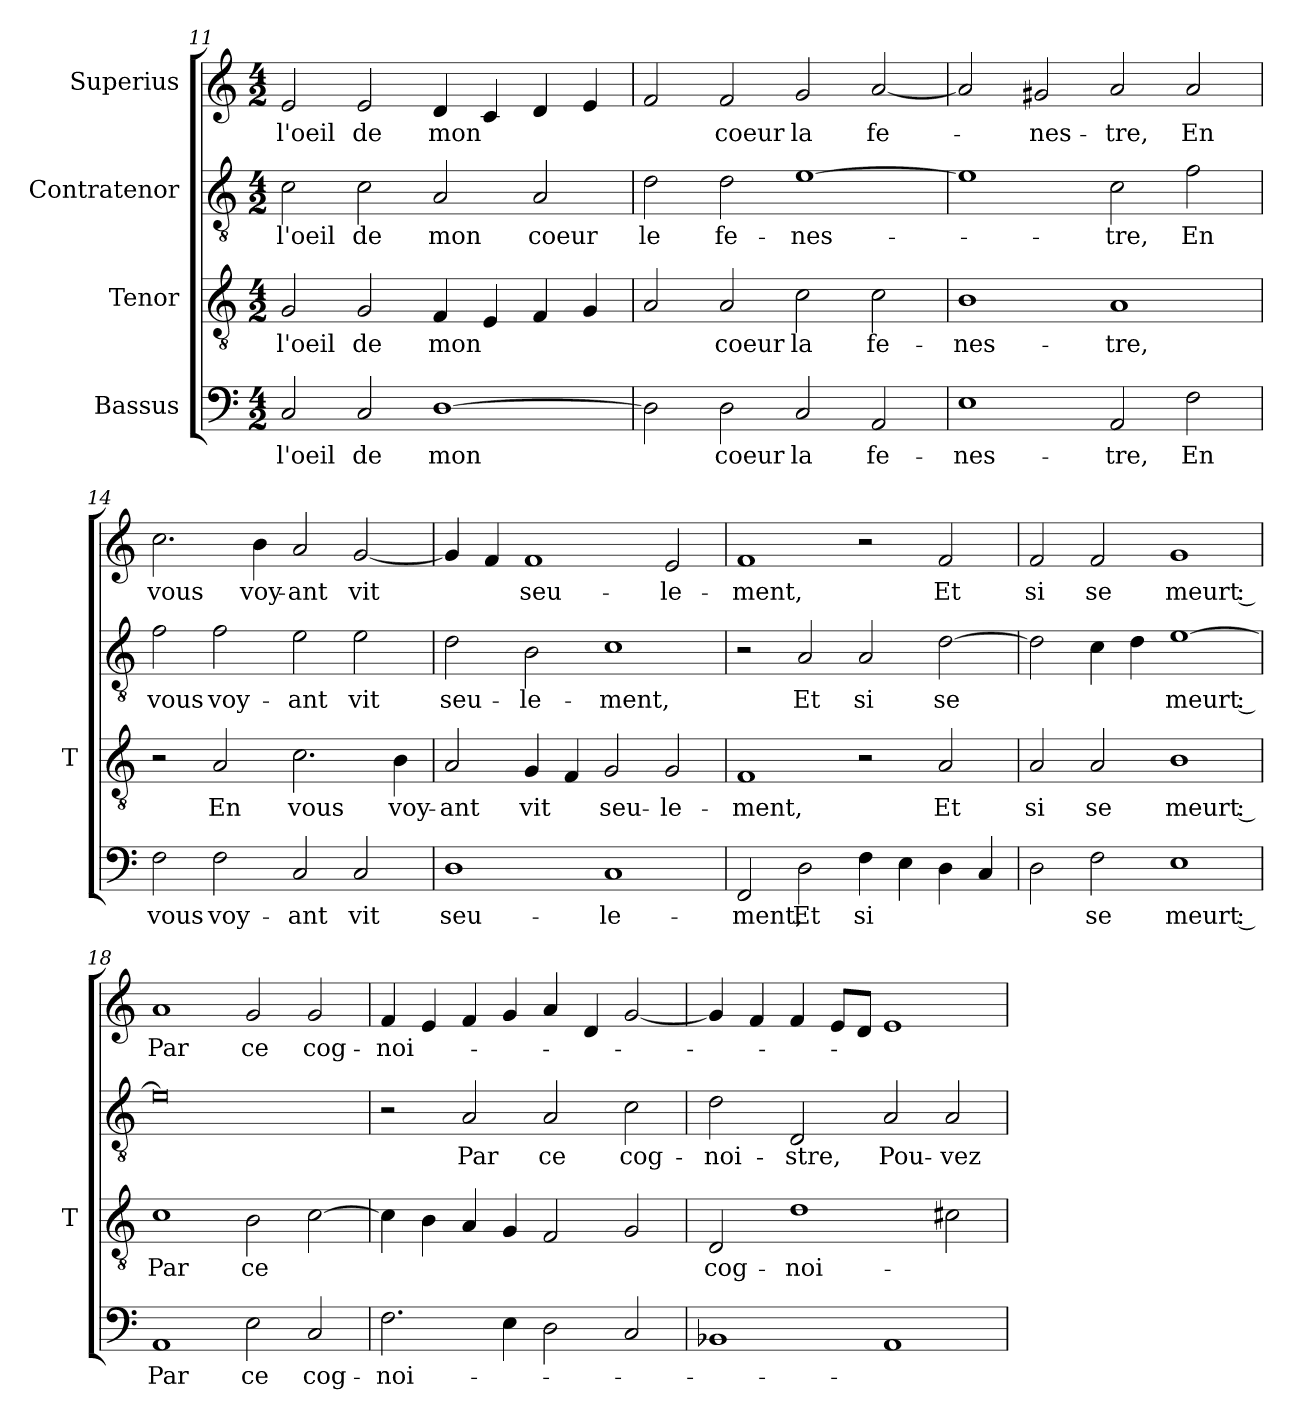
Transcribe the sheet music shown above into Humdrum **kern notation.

**kern	**text	**kern	**text	**kern	**text	**kern	**text
*part4	*part4	*part3	*part3	*part2	*part2	*part1	*part1
*staff4	*staff4	*staff3	*staff3	*staff2	*staff2	*staff1	*staff1
*I"Bassus	*	*I"Tenor	*	*I"Contratenor	*	*I"Superius	*
*	*	*I'T	*	*	*	*	*
*clefF4	*	*clefGv2	*	*clefGv2	*	*clefG2	*
*k[]	*	*k[]	*	*k[]	*	*k[]	*
*M4/2	*	*M4/2	*	*M4/2	*	*M4/2	*
=11	=11	=11	=11	=11	=11	=11	=11
2C	-l'oeil	2G	-l'oeil	2c	-l'oeil	2e	-l'oeil
2C	-de	2G	-de	2c	-de	2e	-de
[1D	-mon	4F	-mon	2A	-mon	4d	-mon
.	.	4E	.	.	.	4c	.
.	.	4F	.	2A	-coeur	4d	.
.	.	4G	.	.	.	4e	.
=12	=12	=12	=12	=12	=12	=12	=12
2D]	.	2A	.	2d	-le	2f	.
2D	-coeur	2A	-coeur	2d	fe-	2f	-coeur
2C	-la	2c	-la	[1e	nes-	2g	-la
2AA	fe-	2c	fe-	.	.	[2a	fe-
=13	=13	=13	=13	=13	=13	=13	=13
1E	nes-	1B	nes-	1e]	.	2a]	.
.	.	.	.	.	.	2g#X	nes-
2AA	-tre,	1A	-tre,	2c	-tre,	2a	-tre,
2F	-En	.	.	2f	-En	2a	-En
=14	=14	=14	=14	=14	=14	=14	=14
2F	-vous	2r	.	2f	-vous	2.cc	-vous
2F	voy-	2A	-En	2f	voy-	.	.
.	.	.	.	.	.	4b	voy-
2C	-ant	2.c	-vous	2e	-ant	2a	-ant
2C	-vit	.	.	2e	-vit	[2g	-vit
.	.	4B	voy-	.	.	.	.
=15	=15	=15	=15	=15	=15	=15	=15
1D	seu-	2A	-ant	2d	seu-	4g]	.
.	.	.	.	.	.	4f	.
.	.	4G	-vit	2B	le-	1f	seu-
.	.	4F	.	.	.	.	.
1C	le-	2G	seu-	1c	-ment,	.	.
.	.	2G	le-	.	.	2e	le-
=16	=16	=16	=16	=16	=16	=16	=16
2FF	-ment,	1F	-ment,	2r	.	1f	-ment,
2D	-Et	.	.	2A	-Et	.	.
4F	-si	2r	.	2A	-si	2r	.
4E	.	.	.	.	.	.	.
4D	.	2A	-Et	[2d	-se	2f	-Et
4C	.	.	.	.	.	.	.
=17	=17	=17	=17	=17	=17	=17	=17
2D	.	2A	-si	2d]	.	2f	-si
2F	-se	2A	-se	4c	.	2f	-se
.	.	.	.	4d	.	.	.
1E	-meurt :	1B	-meurt :	[1e	-meurt :	1g	-meurt :
=18	=18	=18	=18	=18	=18	=18	=18
1AA	-Par	1c	-Par	0e]	.	1a	-Par
2E	-ce	2B	-ce	.	.	2g	-ce
2C	cog-	[2c	.	.	.	2g	cog-
=19	=19	=19	=19	=19	=19	=19	=19
2.F	noi-	4c]	.	2r	.	4f	noi-
.	.	4B	.	.	.	4e	.
.	.	4A	.	2A	-Par	4f	.
4E	.	4G	.	.	.	4g	.
2D	.	2F	.	2A	-ce	4a	.
.	.	.	.	.	.	4d	.
2C	.	2G	.	2c	cog-	[2g	.
=20	=20	=20	=20	=20	=20	=20	=20
1BB-X	.	2D	cog-	2d	noi-	4g]	.
.	.	.	.	.	.	4f	.
.	.	1d	noi-	2D	-stre,	4f	.
.	.	.	.	.	.	8eL	.
.	.	.	.	.	.	8dJ	.
1AA	.	.	.	2A	Pou-	1e	.
.	.	2c#X	.	2A	-vez	.	.
=	=	=	=	=	=	=	=
*-	*-	*-	*-	*-	*-	*-	*-
